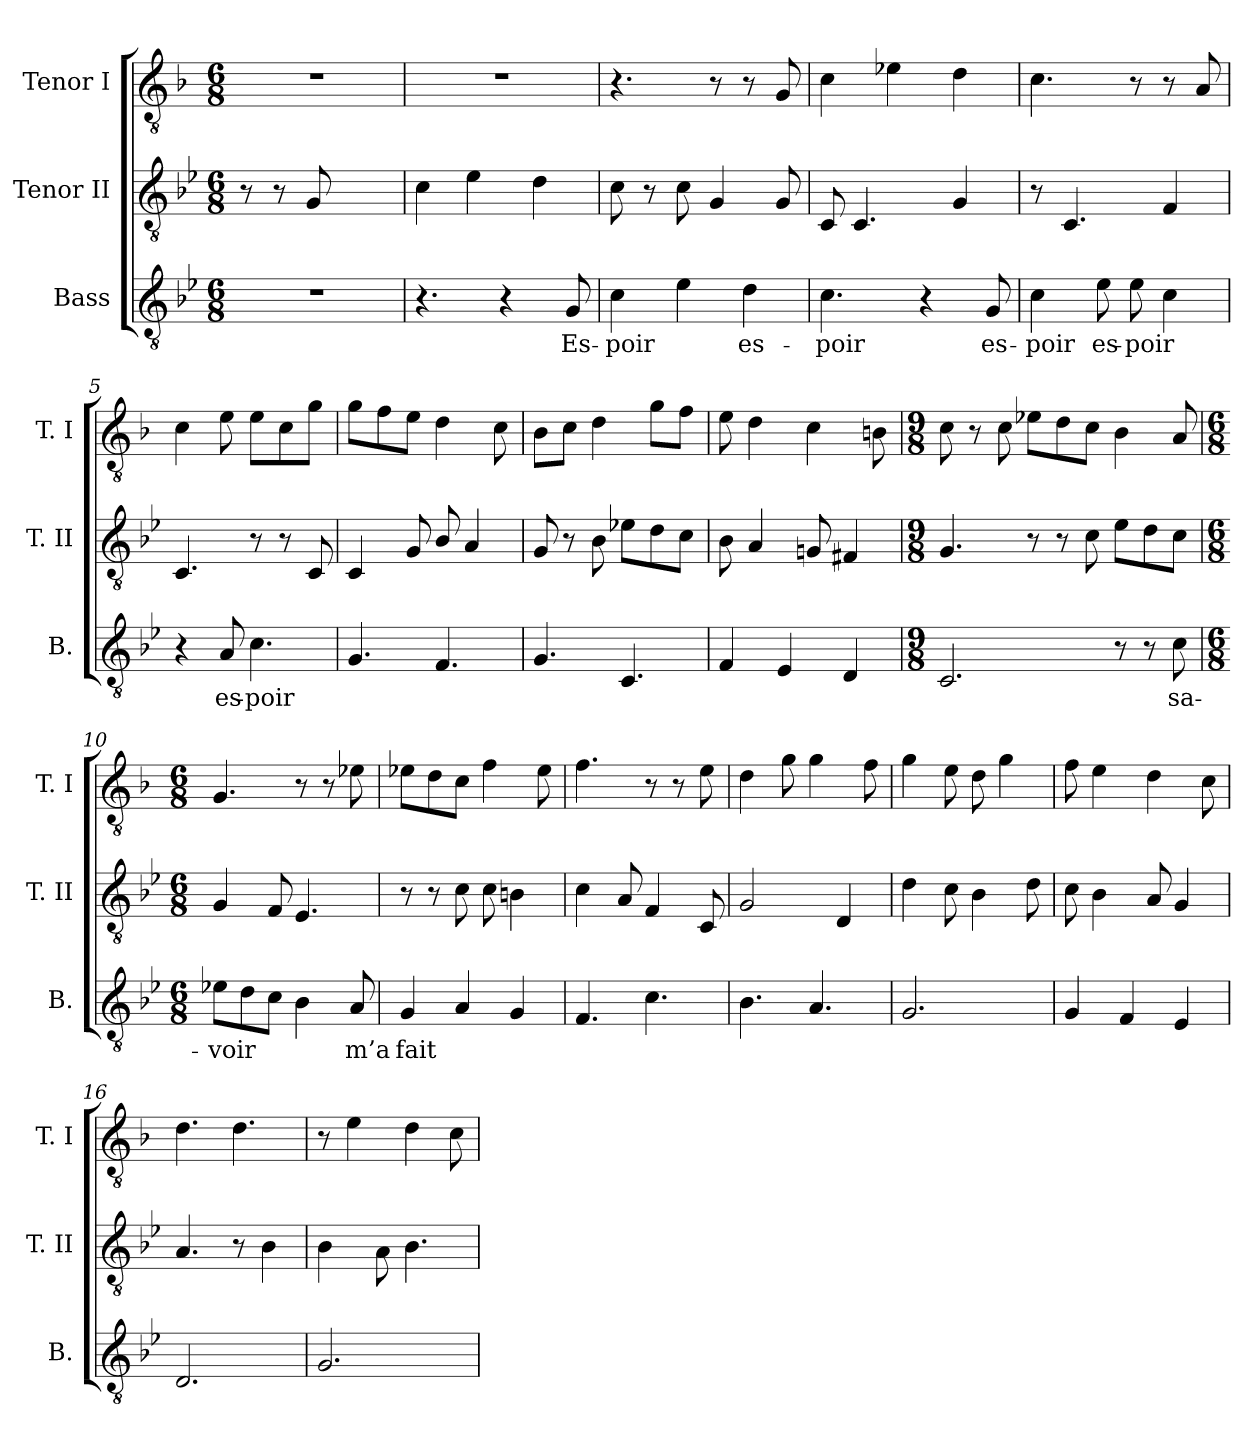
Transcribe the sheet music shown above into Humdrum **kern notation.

**kern	**text	**kern	**kern
*part3	*part3	*part2	*part1
*staff3	*staff3	*staff2	*staff1
*I"Bass	*	*I"Tenor II	*I"Tenor I
*I'B.	*	*I'T. II	*I'T. I
*clefGv2	*	*clefGv2	*clefGv2
*k[b-e-]	*	*k[b-e-]	*k[b-]
*B-:	*	*B-:	*F:
*M6/8	*	*M6/8	*M6/8
=0X0	=0X0	=0X0	=0X0
2.r	.	8r	2.r
.	.	8r	.
.	.	8G/	.
.	.	4.ryy	.
=1	=1	=1	=1
4.r	.	4c\	2.r
.	.	4e-\	.
4r	.	.	.
.	.	4d\	.
!	!LO:LY:b	!	!
8G/	Es-	.	.
=2	=2	=2	=2
!	!LO:LY:b	!	!
4c\	-poir	8c\	4.r
.	.	8r	.
4e-\	.	8c\	.
.	.	4G/	8r
!	!LO:LY:b	!	!
4d\	es-	.	8r
.	.	8G/	8G/
=3	=3	=3	=3
!	!LO:LY:b	!	!
4.c\	-poir	8C/	4c\
.	.	4.C/	.
.	.	.	4e-X\
4r	.	.	.
.	.	4G/	4d\
!	!LO:LY:b	!	!
8G/	es-	.	.
=4	=4	=4	=4
!	!LO:LY:b	!	!
4c\	-poir	8r	4.c\
.	.	4.C/	.
!	!LO:LY:b	!	!
8e-\	es-	.	.
!	!LO:LY:b	!	!
8e-\	-poir	.	8r
4c\	.	4F/	8r
.	.	.	8A/
=5	=5	=5	=5
4r	.	4.C/	4c\
!	!LO:LY:b	!	!
8A/	es-	.	8e\
!	!LO:LY:b	!	!
4.c\	-poir	8r	8e\L
.	.	8r	8c\
.	.	8C/	8g\J
!!LO:LB:g=z
=6	=6	=6	=6
4.G/	.	4C/	8g\L
.	.	.	8f\
.	.	8G/	8e\J
4.F/	.	8B-/	4d\
.	.	4A/	.
.	.	.	8c\
=7	=7	=7	=7
4.G/	.	8G/	8B-\L
.	.	8r	8c\J
.	.	8B-\	4d\
4.C/	.	8e-X\L	.
.	.	8d\	8g\L
.	.	8c\J	8f\J
=8	=8	=8	=8
4F/	.	8B-\	8e\
.	.	4A/	4d\
4E-/	.	.	.
.	.	8Gn/	4c\
4D/	.	4F#/	.
.	.	.	8Bn\
=9	=9	=9	=9
*M9/8	*	*M9/8	*M9/8
2.C/	.	4.G/	8c\
.	.	.	8r
.	.	.	8c\
.	.	8r	8e-X\L
.	.	8r	8d\
.	.	8c\	8c\J
8r	.	8e-\L	4B-i\
8r	.	8d\	.
!	!LO:LY:b	!	!
8c\	sa-	8c\J	8A/
=10	=10	=10	=10
*M6/8	*	*M6/8	*M6/8
!	!LO:LY:b	!	!
8e-X\L	-voir	4G/	4.G/
8d\	.	.	.
8c\J	.	8F/	.
4B-\	.	4.E-/	8r
.	.	.	8r
!	!LO:LY:b	!	!
8A/	m’a	.	8e-i\
!!LO:LB:g=z
=11	=11	=11	=11
!	!LO:LY:b	!	!
4G/	fait	8r	8e-i\L
.	.	8r	8d\
4A/	.	8c\	8c\J
.	.	8c\	4f\
4G/	.	4Bn\	.
.	.	.	8e-\
=12	=12	=12	=12
4.F/	.	4c\	4.f\
.	.	8A/	.
4.c\	.	4F/	8r
.	.	.	8r
.	.	8C/	8e\
=13	=13	=13	=13
4.B-\	.	2G/	4d\
.	.	.	8g\
4.A/	.	.	4g\
.	.	4D/	.
.	.	.	8f\
=14	=14	=14	=14
2.G/	.	4d\	4g\
.	.	8c\	8e\
.	.	4B-\	8d\
.	.	.	4g\
.	.	8d\	.
=15	=15	=15	=15
4G/	.	8c\	8f\
.	.	4B-\	4e\
4F/	.	.	.
.	.	8A/	4d\
4E-/	.	4G/	.
.	.	.	8c\
=16	=16	=16	=16
2.D/	.	4.A/	4.d\
.	.	8r	4.d\
.	.	4B-\	.
!!LO:LB:g=z
=17	=17	=17	=17
2.G/	.	4B-\	8r
.	.	.	4e\
.	.	8A\	.
.	.	4.B-\	4d\
.	.	.	8c\
=	=	=	=
*-	*-	*-	*-
